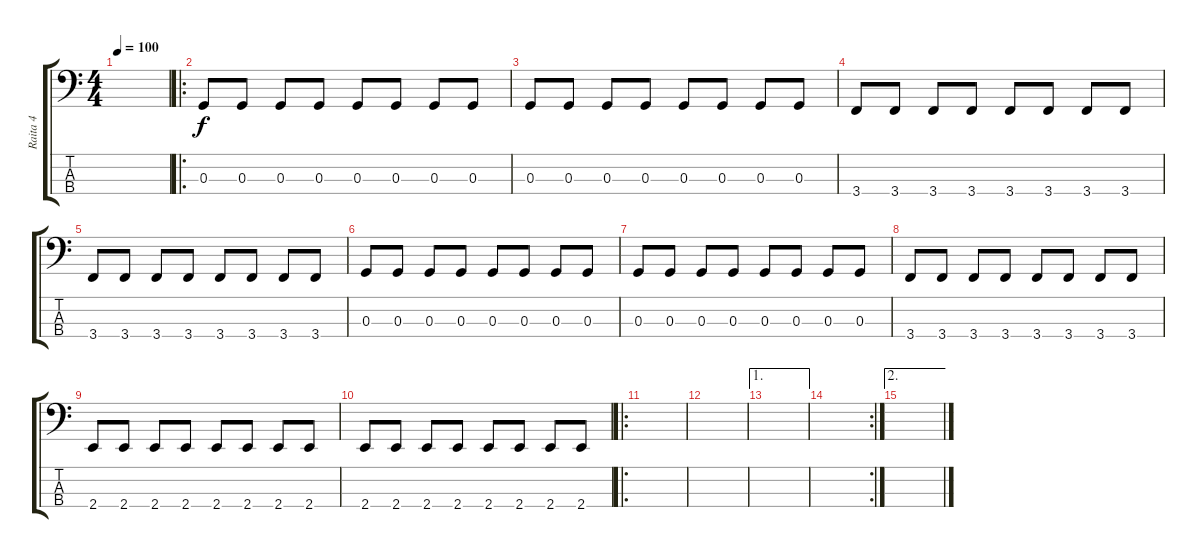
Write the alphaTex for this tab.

\track ("Raita 4" "Raita 4") {instrument electricbassfinger}
\staff {score tabs}
\tuning (F2 C2 G1 D1) {hide}
\ts (4 4)
\tempo 100
\clef f4
\ks c
|
\ro
0.3.8 0.3.8 0.3.8 0.3.8 0.3.8 0.3.8 0.3.8 0.3.8 |
0.3.8 0.3.8 0.3.8 0.3.8 0.3.8 0.3.8 0.3.8 0.3.8 |
3.4.8 3.4.8 3.4.8 3.4.8 3.4.8 3.4.8 3.4.8 3.4.8 |
3.4.8 3.4.8 3.4.8 3.4.8 3.4.8 3.4.8 3.4.8 3.4.8 |
0.3.8 0.3.8 0.3.8 0.3.8 0.3.8 0.3.8 0.3.8 0.3.8 |
0.3.8 0.3.8 0.3.8 0.3.8 0.3.8 0.3.8 0.3.8 0.3.8 |
3.4.8 3.4.8 3.4.8 3.4.8 3.4.8 3.4.8 3.4.8 3.4.8 |
2.4.8 2.4.8 2.4.8 2.4.8 2.4.8 2.4.8 2.4.8 2.4.8 |
2.4.8 2.4.8 2.4.8 2.4.8 2.4.8 2.4.8 2.4.8 2.4.8 |
\ro
|
|
\ae 1
|
\rc 2
|
\ae 2
